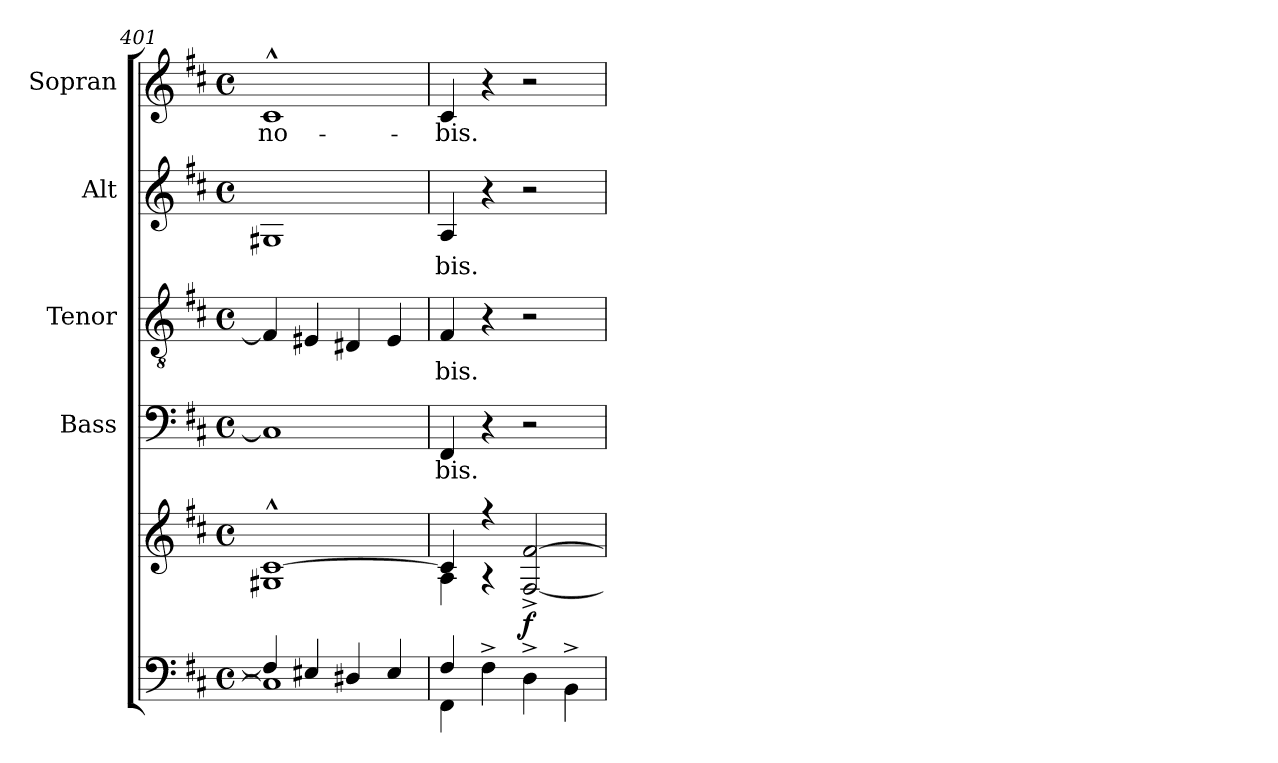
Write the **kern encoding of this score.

**kern	**kern	**dynam	**kern	**text	**kern	**text	**kern	**text	**kern	**text
*part5	*part5	*part5	*part4	*part4	*part3	*part3	*part2	*part2	*part1	*part1
*staff6	*staff5	*staff5/6	*staff4	*staff4	*staff3	*staff3	*staff2	*staff2	*staff1	*staff1
*	*	*	*I"Bass	*	*I"Tenor	*	*I"Alt	*	*I"Sopran	*
*	*	*	*I'B.	*	*I'T.	*	*I'A.	*	*I'S.	*
*clefF4	*clefG2	*	*clefF4	*	*clefGv2	*	*clefG2	*	*clefG2	*
*k[f#c#]	*k[f#c#]	*	*k[f#c#]	*	*k[f#c#]	*	*k[f#c#]	*	*k[f#c#]	*
*D:	*D:	*	*D:	*	*D:	*	*D:	*	*D:	*
*M4/4	*M4/4	*	*M4/4	*	*M4/4	*	*M4/4	*	*M4/4	*
*met(c)	*met(c)	*	*met(c)	*	*met(c)	*	*met(c)	*	*met(c)	*
=401	=401	=401	=401	=401	=401	=401	=401	=401	=401	=401
*^	*^	*	*	*	*	*	*	*	*	*
!	!	!	!	!	!	!	!	!	!	!	!	!LO:LY:b
4F#/]	1C#]	[>1c#^^>	1G#X	.	1C#]	.	4F#/]	.	1G#X	.	1c#^^>	no-
4E#X/	.	.	.	.	.	.	4E#X/	.	.	.	.	.
4D#X/	.	.	.	.	.	.	4D#X/	.	.	.	.	.
4E#/	.	.	.	.	.	.	4E#/	.	.	.	.	.
=402	=402	=402	=402	=402	=402	=402	=402	=402	=402	=402	=402	=402
!	!	!	!	!	!	!LO:LY:b	!	!LO:LY:b	!	!LO:LY:b	!	!LO:LY:b
4F#/	4FF#\	4c#/]	4A\	.	4FF#/	-bis.	4F#/	-bis.	4A/	-bis.	4c#/	-bis.
2.ryy	4F#^<\	4r	4r	.	4r	.	4r	.	4r	.	4r	.
!	!	!	!	!LO:DY:b	!	!	!	!	!	!	!	!
.	4D^<\	[>2F#/^> [>2f#/^>	2ryy	f	2r	.	2r	.	2r	.	2r	.
.	4BB^<\	.	.	.	.	.	.	.	.	.	.	.
*v	*v	*	*	*	*	*	*	*	*	*	*	*
*	*v	*v	*	*	*	*	*	*	*	*	*
=	=	=	=	=	=	=	=	=	=	=
*-	*-	*-	*-	*-	*-	*-	*-	*-	*-	*-
